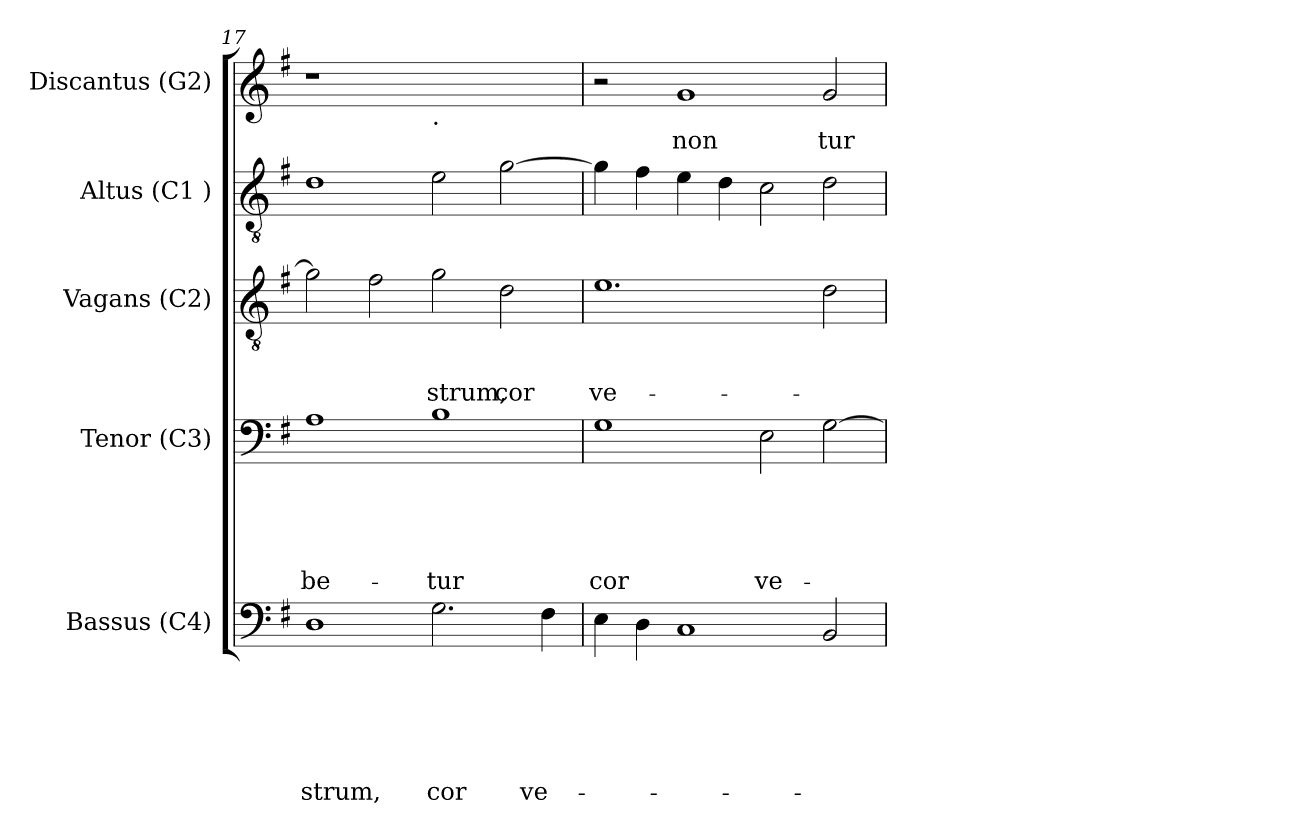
**kern	**text	**text	**text	**text	**text	**text	**kern	**text	**text	**text	**text	**text	**kern	**text	**text	**text	**kern	**kern	**text
*part5	*part5	*part5	*part5	*part5	*part5	*part5	*part4	*part4	*part4	*part4	*part4	*part4	*part3	*part3	*part3	*part3	*part2	*part1	*part1
*staff5	*staff5	*staff5	*staff5	*staff5	*staff5	*staff5	*staff4	*staff4	*staff4	*staff4	*staff4	*staff4	*staff3	*staff3	*staff3	*staff3	*staff2	*staff1	*staff1
*I"Bassus (C4)	*	*	*	*	*	*	*I"Tenor (C3)	*	*	*	*	*	*I"Vagans (C2)	*	*	*	*I"Altus (C1 )	*I"Discantus (G2)	*
*I'B.	*	*	*	*	*	*	*I'T.	*	*	*	*	*	*I'V.	*	*	*	*I'A.	*I'D.	*
!!LO:LB:g=z
*clefF4	*	*	*	*	*	*	*clefF4	*	*	*	*	*	*clefGv2	*	*	*	*clefGv2	*clefG2	*
*k[f#]	*	*	*	*	*	*	*k[f#]	*	*	*	*	*	*k[f#]	*	*	*	*k[f#]	*k[f#]	*
*G:	*	*	*	*	*	*	*G:	*	*	*	*	*	*G:	*	*	*	*G:	*G:	*
=17	=17	=17	=17	=17	=17	=17	=17	=17	=17	=17	=17	=17	=17	=17	=17	=17	=17	=17	=17
!	!	!	!	!	!	!LO:LY:b	!	!	!	!	!	!LO:LY:b	!	!	!	!	!	!	!
1D	.	.	.	.	.	-strum,	1A	.	.	.	.	-be-	2g\]	.	.	.	1d	1r	.
.	.	.	.	.	.	.	.	.	.	.	.	.	2f#\	.	.	.	.	.	.
!	!	!	!	!	!	!	!	!	!	!	!	!	!	!	!	!	!	!LO:TX:b:t=.	!
!	!	!	!	!	!	!LO:LY:b	!	!	!	!	!	!LO:LY:b	!	!	!	!LO:LY:b	!	!	!
2.G\	.	.	.	.	.	cor	1B	.	.	.	.	-tur	2g\	.	.	-strum,	2e\	1ryy	.
!	!	!	!	!	!	!	!	!	!	!	!	!	!	!	!	!LO:LY:b	!	!	!
.	.	.	.	.	.	.	.	.	.	.	.	.	2d\	.	.	cor	[>2g\	.	.
!	!	!	!	!	!	!LO:LY:b	!	!	!	!	!	!	!	!	!	!	!	!	!
4F#\	.	.	.	.	.	ve-	.	.	.	.	.	.	.	.	.	.	.	.	.
=18	=18	=18	=18	=18	=18	=18	=18	=18	=18	=18	=18	=18	=18	=18	=18	=18	=18	=18	=18
!	!	!	!	!	!	!	!	!	!	!	!	!LO:LY:b	!	!	!	!LO:LY:b	!	!	!
4E\	.	.	.	.	.	.	1G	.	.	.	.	cor	1.e	.	.	ve-	4g\]	2r	.
4D\	.	.	.	.	.	.	.	.	.	.	.	.	.	.	.	.	4f#\	.	.
!	!	!	!	!	!	!	!	!	!	!	!	!	!	!	!	!	!	!	!LO:LY:b
1C	.	.	.	.	.	.	.	.	.	.	.	.	.	.	.	.	4e\	1g	non
.	.	.	.	.	.	.	.	.	.	.	.	.	.	.	.	.	4d\	.	.
!	!	!	!	!	!	!	!	!	!	!	!	!LO:LY:b	!	!	!	!	!	!	!
.	.	.	.	.	.	.	2E\	.	.	.	.	ve-	.	.	.	.	2c\	.	.
!	!	!	!	!	!	!	!	!	!	!	!	!	!	!	!	!	!	!	!LO:LY:b
2BB/	.	.	.	.	.	.	[>2G\	.	.	.	.	.	2d\	.	.	.	2d\	2g/	tur-
=	=	=	=	=	=	=	=	=	=	=	=	=	=	=	=	=	=	=	=
*-	*-	*-	*-	*-	*-	*-	*-	*-	*-	*-	*-	*-	*-	*-	*-	*-	*-	*-	*-
